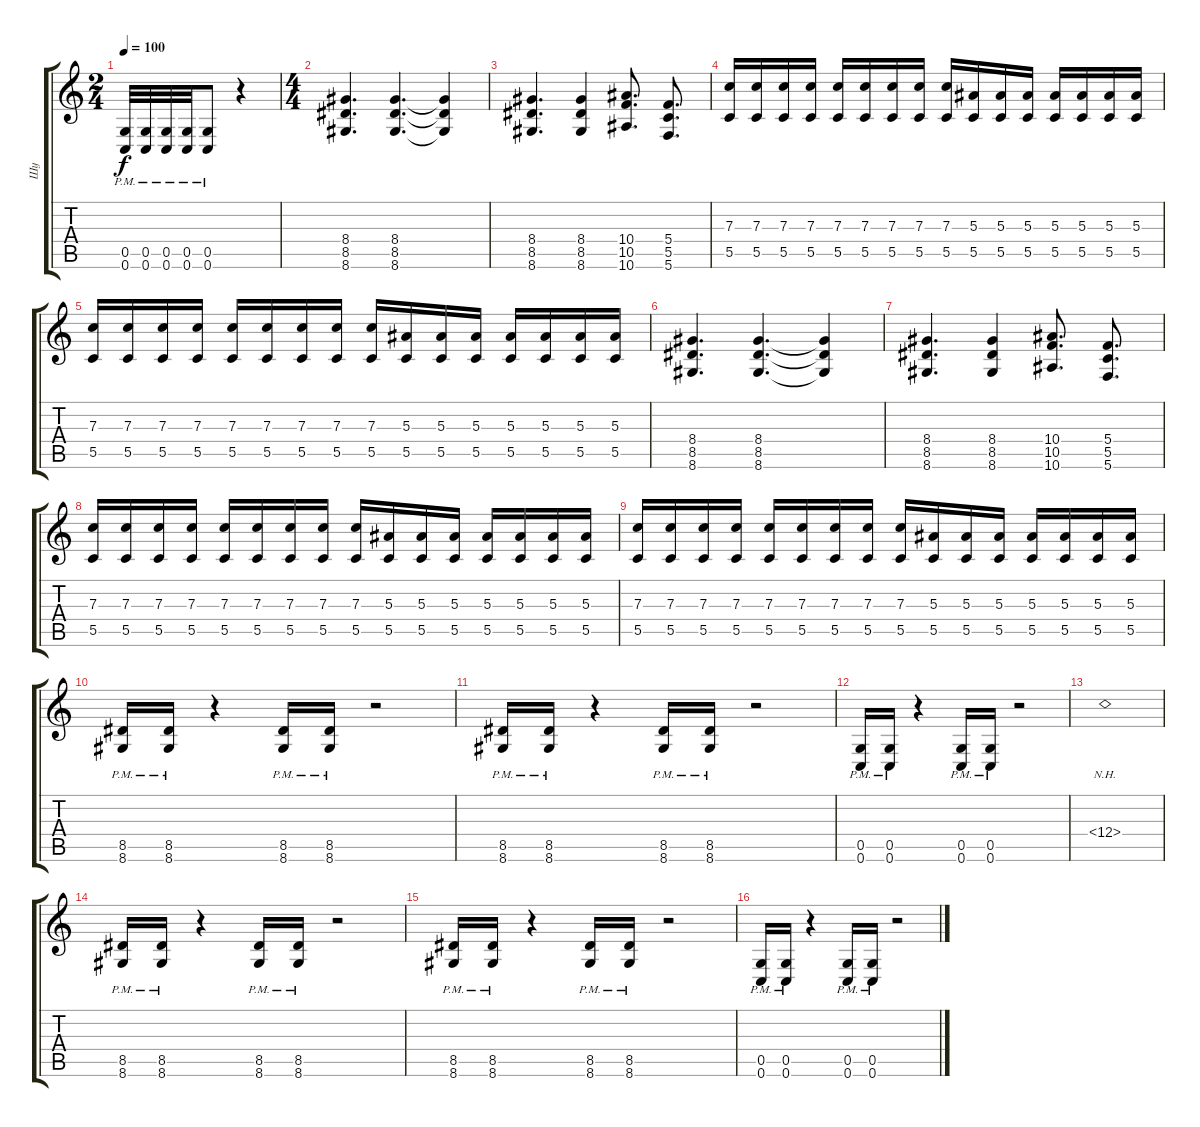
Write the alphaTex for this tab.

\track ("Шу" "Шу") {instrument distortionguitar}
\staff {score tabs}
\tuning (D4 A3 F3 C3 G2 C2) {hide}
\ts (2 4)
\tempo 100
\clef g2
\ks c
(0.5{pm} 0.6{pm}).32{dy f} (0.5{pm} 0.6{pm}).32 (0.5{pm} 0.6{pm}).32 (0.5{pm} 0.6{pm}).32 (0.5{pm} 0.6{pm}).8 r.4 |
\ts (4 4)
(8.4 8.5 8.6).4{d} (8.4 8.5 8.6).4{d} (8.4{t} 8.5{t} 8.6{t}).4 |
(8.4 8.5 8.6).4{d} (8.4 8.5 8.6).4 (10.4 10.5 10.6).8{d} (5.4 5.5 5.6).8{d} |
(7.3 5.5).16 (7.3 5.5).16 (7.3 5.5).16 (7.3 5.5).16 (7.3 5.5).16 (7.3 5.5).16 (7.3 5.5).16 (7.3 5.5).16 (7.3 5.5).16 (5.3 5.5).16 (5.3 5.5).16 (5.3 5.5).16 (5.3 5.5).16 (5.3 5.5).16 (5.3 5.5).16 (5.3 5.5).16 |
(7.3 5.5).16 (7.3 5.5).16 (7.3 5.5).16 (7.3 5.5).16 (7.3 5.5).16 (7.3 5.5).16 (7.3 5.5).16 (7.3 5.5).16 (7.3 5.5).16 (5.3 5.5).16 (5.3 5.5).16 (5.3 5.5).16 (5.3 5.5).16 (5.3 5.5).16 (5.3 5.5).16 (5.3 5.5).16 |
(8.4 8.5 8.6).4{d} (8.4 8.5 8.6).4{d} (8.4{t} 8.5{t} 8.6{t}).4 |
(8.4 8.5 8.6).4{d} (8.4 8.5 8.6).4 (10.4 10.5 10.6).8{d} (5.4 5.5 5.6).8{d} |
(7.3 5.5).16 (7.3 5.5).16 (7.3 5.5).16 (7.3 5.5).16 (7.3 5.5).16 (7.3 5.5).16 (7.3 5.5).16 (7.3 5.5).16 (7.3 5.5).16 (5.3 5.5).16 (5.3 5.5).16 (5.3 5.5).16 (5.3 5.5).16 (5.3 5.5).16 (5.3 5.5).16 (5.3 5.5).16 |
(7.3 5.5).16 (7.3 5.5).16 (7.3 5.5).16 (7.3 5.5).16 (7.3 5.5).16 (7.3 5.5).16 (7.3 5.5).16 (7.3 5.5).16 (7.3 5.5).16 (5.3 5.5).16 (5.3 5.5).16 (5.3 5.5).16 (5.3 5.5).16 (5.3 5.5).16 (5.3 5.5).16 (5.3 5.5).16 |
(8.5{pm} 8.6{pm}).16 (8.5{pm} 8.6{pm}).16 r.4 (8.5{pm} 8.6{pm}).16 (8.5{pm} 8.6{pm}).16 r.2 |
(8.5{pm} 8.6{pm}).16 (8.5{pm} 8.6{pm}).16 r.4 (8.5{pm} 8.6{pm}).16 (8.5{pm} 8.6{pm}).16 r.2 |
(0.5{pm} 0.6{pm}).16 (0.5{pm} 0.6{pm}).16 r.4 (0.5{pm} 0.6{pm}).16 (0.5{pm} 0.6{pm}).16 r.2 |
12.4{nh}.1 |
(8.5{pm} 8.6{pm}).16 (8.5{pm} 8.6{pm}).16 r.4 (8.5{pm} 8.6{pm}).16 (8.5{pm} 8.6{pm}).16 r.2 |
(8.5{pm} 8.6{pm}).16 (8.5{pm} 8.6{pm}).16 r.4 (8.5{pm} 8.6{pm}).16 (8.5{pm} 8.6{pm}).16 r.2 |
(0.5{pm} 0.6{pm}).16 (0.5{pm} 0.6{pm}).16 r.4 (0.5{pm} 0.6{pm}).16 (0.5{pm} 0.6{pm}).16 r.2
